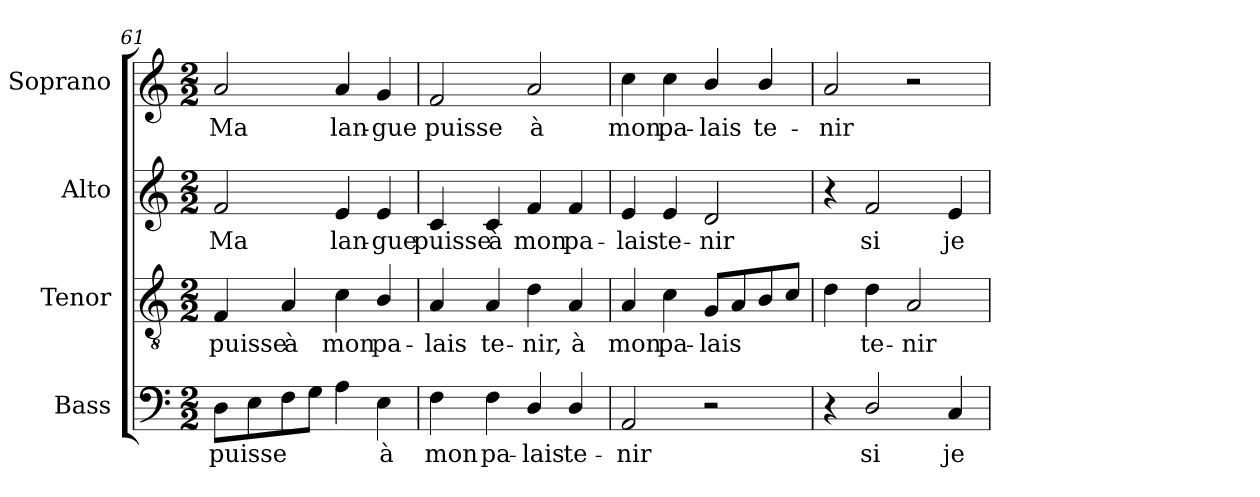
**kern	**text	**kern	**text	**kern	**text	**kern	**text
*part4	*part4	*part3	*part3	*part2	*part2	*part1	*part1
*staff4	*staff4	*staff3	*staff3	*staff2	*staff2	*staff1	*staff1
*I"Bass	*	*I"Tenor	*	*I"Alto	*	*I"Soprano	*
*I'B.	*	*I'T.	*	*I'A.	*	*I'S.	*
*clefF4	*	*clefGv2	*	*clefG2	*	*clefG2	*
*	*	*ITrd7c12	*	*	*	*	*
*k[]	*	*k[]	*	*k[]	*	*k[]	*
*C:	*	*C:	*	*C:	*	*C:	*
*M2/2	*	*M2/2	*	*M2/2	*	*M2/2	*
=61	=61	=61	=61	=61	=61	=61	=61
!	!LO:LY:b:color=#000000	!	!	!	!	!	!
!	!	!	!LO:LY:b:color=#000000	!	!	!	!
!	!	!	!	!	!LO:LY:b:color=#000000	!	!
!	!	!	!	!	!	!	!LO:LY:b:color=#000000
8Di\L	puisse	4FFi/	puisse	2fi/	Ma	2ai/	Ma
8Ei\	.	.	.	.	.	.	.
!	!	!	!LO:LY:b:color=#000000	!	!	!	!
8Fi\	.	4AAi/	à	.	.	.	.
8Gi\J	.	.	.	.	.	.	.
!	!	!	!LO:LY:b:color=#000000	!	!	!	!
!	!	!	!	!	!LO:LY:b:color=#000000	!	!
!	!	!	!	!	!	!	!LO:LY:b:color=#000000
4Ai\	.	4Ci\	mon	4ei/	lan-	4ai/	lan-
!	!LO:LY:b:color=#000000	!	!	!	!	!	!
!	!	!	!LO:LY:b:color=#000000	!	!	!	!
!	!	!	!	!	!LO:LY:b:color=#000000	!	!
!	!	!	!	!	!	!	!LO:LY:b:color=#000000
4Ei\	à	4BBi/	pa-	4ei/	-gue	4gi/	-gue
=62	=62	=62	=62	=62	=62	=62	=62
!	!LO:LY:b:color=#000000	!	!	!	!	!	!
!	!	!	!LO:LY:b:color=#000000	!	!	!	!
!	!	!	!	!	!LO:LY:b:color=#000000	!	!
!	!	!	!	!	!	!	!LO:LY:b:color=#000000
4Fi\	mon	4AAi/	-lais	4ci/	puisse	2fi/	puisse
!	!LO:LY:b:color=#000000	!	!	!	!	!	!
!	!	!	!LO:LY:b:color=#000000	!	!	!	!
!	!	!	!	!	!LO:LY:b:color=#000000	!	!
4Fi\	pa-	4AAi/	te-	4ci/	à	.	.
!	!LO:LY:b:color=#000000	!	!	!	!	!	!
!	!	!	!LO:LY:b:color=#000000	!	!	!	!
!	!	!	!	!	!LO:LY:b:color=#000000	!	!
!	!	!	!	!	!	!	!LO:LY:b:color=#000000
4Di/	-lais	4Di\	-nir,	4fi/	mon	2ai/	à
!	!LO:LY:b:color=#000000	!	!	!	!	!	!
!	!	!	!LO:LY:b:color=#000000	!	!	!	!
!	!	!	!	!	!LO:LY:b:color=#000000	!	!
4Di/	te-	4AAi/	à	4fi/	pa-	.	.
=63	=63	=63	=63	=63	=63	=63	=63
!	!LO:LY:b:color=#000000	!	!	!	!	!	!
!	!	!	!LO:LY:b:color=#000000	!	!	!	!
!	!	!	!	!	!LO:LY:b:color=#000000	!	!
!	!	!	!	!	!	!	!LO:LY:b:color=#000000
2AAi/	-nir	4AAi/	mon	4ei/	-lais	4cci\	mon
!	!	!	!LO:LY:b:color=#000000	!	!	!	!
!	!	!	!	!	!LO:LY:b:color=#000000	!	!
!	!	!	!	!	!	!	!LO:LY:b:color=#000000
.	.	4Ci\	pa-	4ei/	te-	4cci\	pa-
!	!	!	!LO:LY:b:color=#000000	!	!	!	!
!	!	!	!	!	!LO:LY:b:color=#000000	!	!
!	!	!	!	!	!	!	!LO:LY:b:color=#000000
2r	.	8GGi/L	-lais	2di/	-nir	4bi/	-lais
.	.	8AAi/	.	.	.	.	.
!	!	!	!	!	!	!	!LO:LY:b:color=#000000
.	.	8BBi/	.	.	.	4bi/	te-
.	.	8Ci/J	.	.	.	.	.
=64	=64	=64	=64	=64	=64	=64	=64
!	!	!	!	!	!	!	!LO:LY:b:color=#000000
4r	.	4Di\	.	4r	.	2ai/	-nir
!	!LO:LY:b:color=#000000	!	!	!	!	!	!
!	!	!	!LO:LY:b:color=#000000	!	!	!	!
!	!	!	!	!	!LO:LY:b:color=#000000	!	!
2Di/	si	4Di\	te-	2fi/	si	.	.
!	!	!	!LO:LY:b:color=#000000	!	!	!	!
.	.	2AAi/	-nir	.	.	2r	.
!	!LO:LY:b:color=#000000	!	!	!	!	!	!
!	!	!	!	!	!LO:LY:b:color=#000000	!	!
4Ci/	je	.	.	4ei/	je	.	.
=	=	=	=	=	=	=	=
*-	*-	*-	*-	*-	*-	*-	*-
